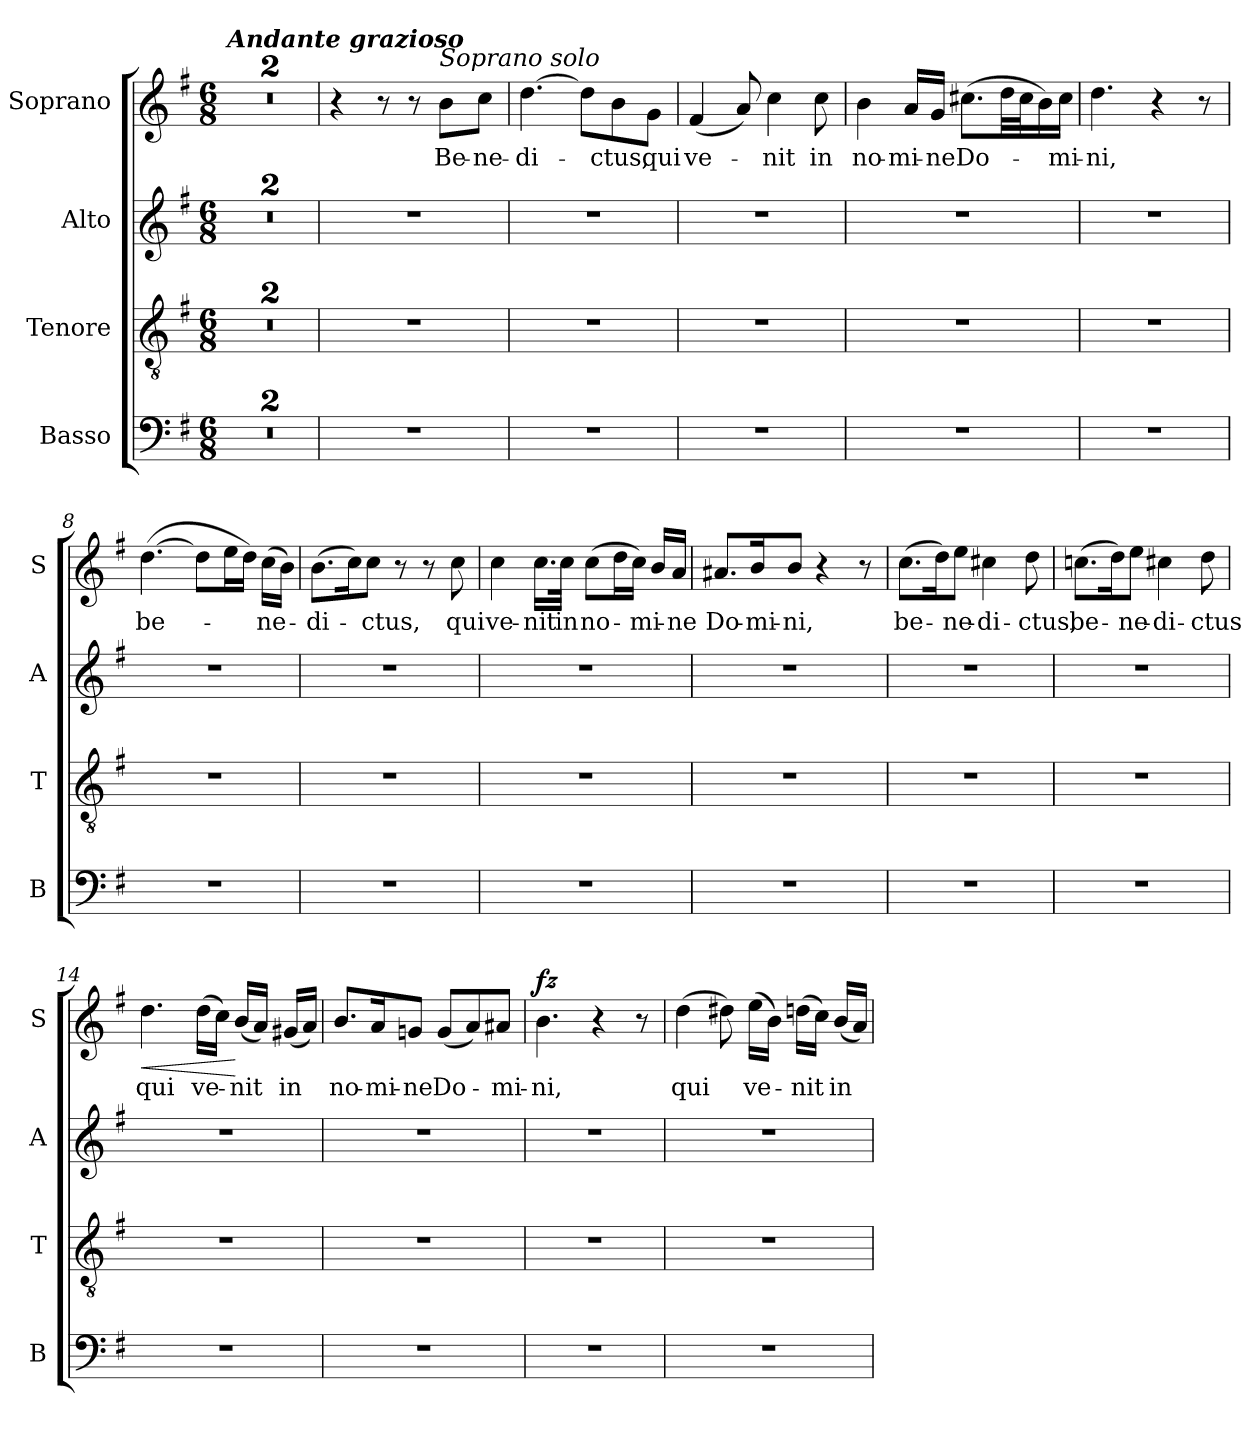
**kern	**kern	**kern	**kern	**text	**dynam
*part4	*part3	*part2	*part1	*part1	*part1
*staff4	*staff3	*staff2	*staff1	*staff1	*staff1
*I"Basso	*I"Tenore	*I"Alto	*I"Soprano	*	*
*I'B	*I'T	*I'A	*I'S	*	*
*clefF4	*clefGv2	*clefG2	*clefG2	*	*
*k[f#]	*k[f#]	*k[f#]	*k[f#]	*	*
*G:	*G:	*G:	*G:	*	*
*M6/8	*M6/8	*M6/8	*M6/8	*	*
=1	=1	=1	=1	=1	=1
!	!	!	!LO:TX:a:Bi:t=Andante grazioso	!	!
2.r	2.r	2.r	2.r	.	.
=2	=2	=2	=2	=2	=2
2.r	2.r	2.r	2.r	.	.
=3	=3	=3	=3	=3	=3
2.r	2.r	2.r	4r	.	.
.	.	.	8r	.	.
.	.	.	8r	.	.
!	!	!	!LO:TX:a:i:t=Soprano solo	!	!
!	!	!	!	!LO:LY:b	!
.	.	.	8b\L	Be-	.
!	!	!	!	!LO:LY:b	!
.	.	.	8cc\J	-ne-	.
=4	=4	=4	=4	=4	=4
!	!	!	!	!LO:LY:b	!
2.r	2.r	2.r	[4.dd\	-di-	.
.	.	.	8dd\L]	.	.
!	!	!	!	!LO:LY:b	!
.	.	.	8b\	-ctus,	.
!	!	!	!	!LO:LY:b	!
.	.	.	8g\J	qui	.
=5	=5	=5	=5	=5	=5
!	!	!	!	!LO:LY:b	!
2.r	2.r	2.r	(<4f#/	ve-	.
.	.	.	8a/)	.	.
!	!	!	!	!LO:LY:b	!
.	.	.	4cc\	-nit	.
!	!	!	!	!LO:LY:b	!
.	.	.	8cc\	in	.
=6	=6	=6	=6	=6	=6
!	!	!	!	!LO:LY:b	!
2.r	2.r	2.r	4b\	no-	.
!	!	!	!	!LO:LY:b	!
.	.	.	16a/LL	-mi-	.
!	!	!	!	!LO:LY:b	!
.	.	.	16g/JJ	-ne	.
!	!	!	!	!LO:LY:b	!
.	.	.	(>8.cc#X\L	Do-	.
.	.	.	32dd\LL	.	.
.	.	.	32cc#\J	.	.
.	.	.	16b\)	.	.
!	!	!	!	!LO:LY:b	!
.	.	.	16cc#\JJ	-mi-	.
!!LO:LB:g=z
=7	=7	=7	=7	=7	=7
!	!	!	!	!LO:LY:b	!
2.r	2.r	2.r	4.dd\	-ni,	.
.	.	.	4r	.	.
.	.	.	8r	.	.
=8	=8	=8	=8	=8	=8
!	!	!	!	!LO:LY:b	!
2.r	2.r	2.r	(>[4.dd\	be-	.
.	.	.	8dd\L]	.	.
.	.	.	16ee\L	.	.
.	.	.	16dd\JJ)	.	.
!	!	!	!	!LO:LY:b	!
.	.	.	(>16cc\LL	-ne-	.
.	.	.	16b\JJ)	.	.
=9	=9	=9	=9	=9	=9
!	!	!	!	!LO:LY:b	!
2.r	2.r	2.r	(>8.b\L	-di-	.
.	.	.	16cc\k)	.	.
!	!	!	!	!LO:LY:b	!
.	.	.	8cc\J	-ctus,	.
.	.	.	8r	.	.
.	.	.	8r	.	.
!	!	!	!	!LO:LY:b	!
.	.	.	8cc\	qui	.
=10	=10	=10	=10	=10	=10
!	!	!	!	!LO:LY:b	!
2.r	2.r	2.r	4cc\	ve-	.
!	!	!	!	!LO:LY:b	!
.	.	.	16.cc\LL	-nit	.
!	!	!	!	!LO:LY:b	!
.	.	.	32cc\JJk	in	.
!	!	!	!	!LO:LY:b	!
.	.	.	(>8cc\L	no-	.
.	.	.	16dd\L	.	.
.	.	.	16cc\JJ)	.	.
!	!	!	!	!LO:LY:b	!
.	.	.	16b/LL	-mi-	.
!	!	!	!	!LO:LY:b	!
.	.	.	16a/JJ	-ne	.
=11	=11	=11	=11	=11	=11
!	!	!	!	!LO:LY:b	!
2.r	2.r	2.r	8.a#X/L	Do-	.
!	!	!	!	!LO:LY:b	!
.	.	.	16b/k	-mi-	.
!	!	!	!	!LO:LY:b	!
.	.	.	8b/J	-ni,	.
.	.	.	4r	.	.
.	.	.	8r	.	.
=12	=12	=12	=12	=12	=12
!	!	!	!	!LO:LY:b	!
2.r	2.r	2.r	(>8.cc\L	be-	.
.	.	.	16dd\k)	.	.
!	!	!	!	!LO:LY:b	!
.	.	.	8ee\J	-ne-	.
!	!	!	!	!LO:LY:b	!
.	.	.	4cc#X\	-di-	.
!	!	!	!	!LO:LY:b	!
.	.	.	8dd\	-ctus,	.
!!LO:LB:g=z
=13	=13	=13	=13	=13	=13
!	!	!	!	!LO:LY:b	!
2.r	2.r	2.r	(>8.ccn\L	be-	.
.	.	.	16dd\k)	.	.
!	!	!	!	!LO:LY:b	!
.	.	.	8ee\J	-ne-	.
!	!	!	!	!LO:LY:b	!
.	.	.	4cc#X\	-di-	.
!	!	!	!	!LO:LY:b	!
.	.	.	8dd\	-ctus	.
=14	=14	=14	=14	=14	=14
!	!	!	!	!LO:LY:b	!LO:HP:b
2.r	2.r	2.r	4.dd\	qui	<
!	!	!	!	!LO:LY:b	!
.	.	.	(>16dd\LL	ve-	.
.	.	.	16cc\JJ)	.	.
!	!	!	!	!LO:LY:b	!
.	.	.	(<16b/LL	-nit	[
.	.	.	16a/JJ)	.	.
!	!	!	!	!LO:LY:b	!
.	.	.	(<16g#X/LL	in	.
.	.	.	16a/JJ)	.	.
=15	=15	=15	=15	=15	=15
!	!	!	!	!LO:LY:b	!
2.r	2.r	2.r	8.b/L	no-	.
!	!	!	!	!LO:LY:b	!
.	.	.	16a/k	-mi-	.
!	!	!	!	!LO:LY:b	!
.	.	.	8gn/J	-ne	.
!	!	!	!	!LO:LY:b	!
.	.	.	(<8g/L	Do-	.
.	.	.	8a/)	.	.
!	!	!	!	!LO:LY:b	!
.	.	.	8a#X/J	-mi-	.
=16	=16	=16	=16	=16	=16
!	!	!	!	!LO:LY:b	!LO:DY:a
2.r	2.r	2.r	4.b\	-ni,	fz
.	.	.	4r	.	.
.	.	.	8r	.	.
=17	=17	=17	=17	=17	=17
!	!	!	!	!LO:LY:b	!
2.r	2.r	2.r	(>4dd\	qui	.
.	.	.	8dd#X\)	.	.
!	!	!	!	!LO:LY:b	!
.	.	.	(>16ee\LL	ve-	.
.	.	.	16b\JJ)	.	.
!	!	!	!	!LO:LY:b	!
.	.	.	(>16ddn\LL	-nit	.
.	.	.	16cc\JJ)	.	.
!	!	!	!	!LO:LY:b	!
.	.	.	(<16b/LL	in	.
.	.	.	16a/JJ)	.	.
=	=	=	=	=	=
*-	*-	*-	*-	*-	*-
